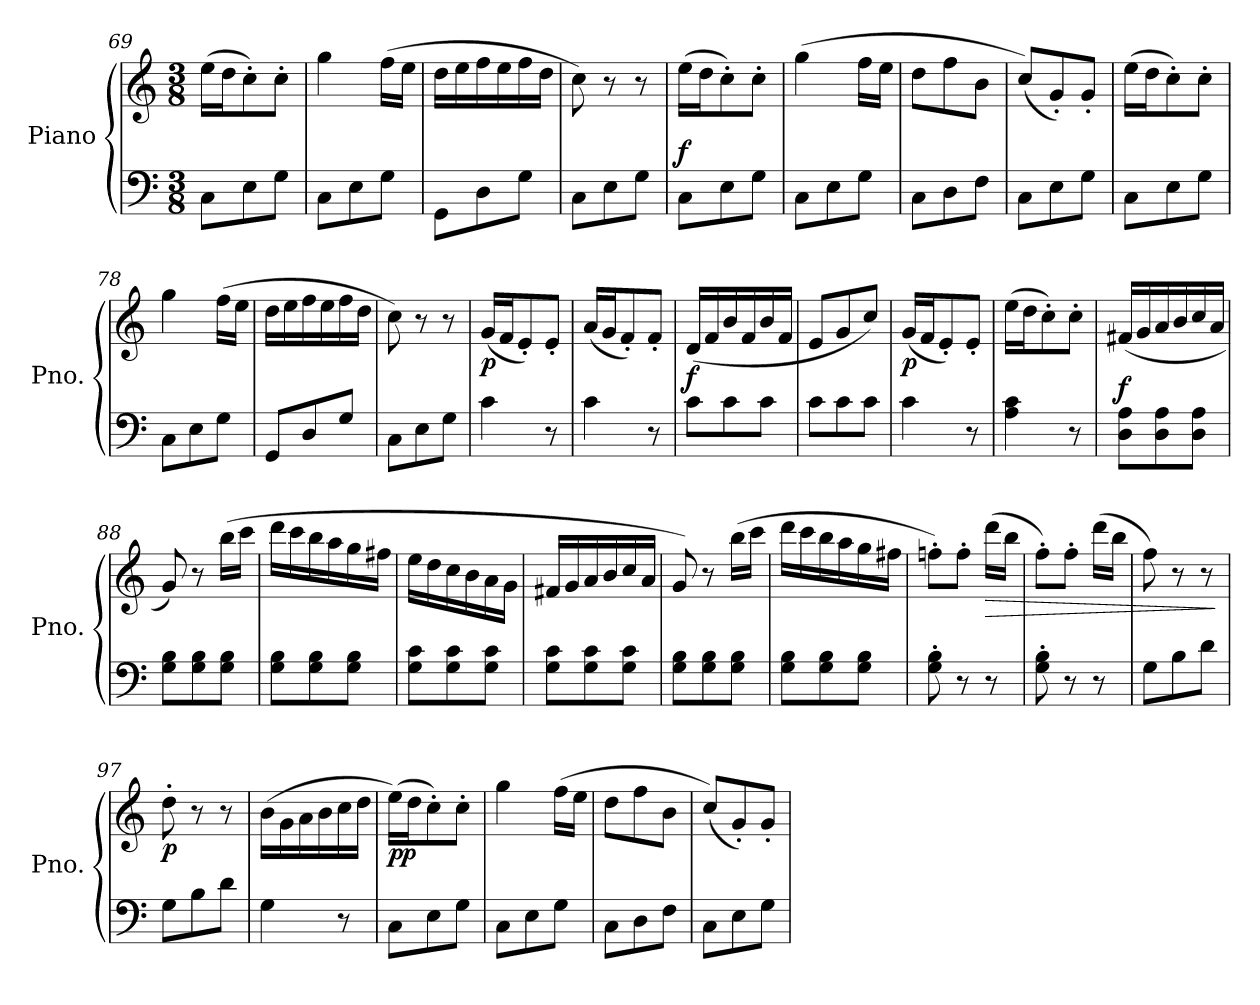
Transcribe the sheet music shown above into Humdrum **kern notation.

**kern	**kern	**dynam
*part1	*part1	*part1
*staff2	*staff1	*staff1/2
*I"Piano	*	*
*I'Pno.	*	*
*clefF4	*clefG2	*
*k[]	*k[]	*
*M3/8	*M3/8	*
=69	=69	=69
8C\L	(16ee\LL	.
.	16dd\J	.
8E\	8cc'\)	.
8G\J	8cc'\J	.
=70	=70	=70
8C\L	4gg\	.
8E\	.	.
8G\J	(16ff\LL	.
.	16ee\JJ	.
=71	=71	=71
8GG\L	16dd\LL	.
.	16ee\	.
8D\	16ff\	.
.	16ee\	.
8G\J	16ff\	.
.	16dd\JJ	.
=72	=72	=72
8C\L	8cc\)	.
8E\	8r	.
8G\J	8r	.
=73	=73	=73
!	!	!LO:DY:a=2
8C\L	(16ee\LL	f
.	16dd\J	.
8E\	8cc'\)	.
8G\J	8cc'\J	.
=74	=74	=74
8C\L	(4gg\	.
8E\	.	.
8G\J	16ff\LL	.
.	16ee\JJ	.
!!LO:PB:g=z
=75	=75	=75
8C\L	8dd\L	.
8D\	8ff\	.
8F\J	8b\J	.
=76	=76	=76
8C\L	(8cc/L)	.
8E\	8g'/)	.
8G\J	8g'/J	.
=77	=77	=77
8C\L	(16ee\LL	.
.	16dd\J	.
8E\	8cc'\)	.
8G\J	8cc'\J	.
=78	=78	=78
8C\L	4gg\	.
8E\	.	.
8G\J	(16ff\LL	.
.	16ee\JJ	.
=79	=79	=79
8GG/L	16dd\LL	.
.	16ee\	.
8D/	16ff\	.
.	16ee\	.
8G/J	16ff\	.
.	16dd\JJ	.
=80	=80	=80
8C\L	8cc\)	.
8E\	8r	.
8G\J	8r	.
=81	=81	=81
!	!	!LO:DY:b
4c\	(16g/LL	p
.	16f/J	.
.	8e'/)	.
8r	8e'/J	.
=82	=82	=82
4c\	(16a/LL	.
.	16g/J	.
.	8f'/)	.
8r	8f'/J	.
=83	=83	=83
!	!	!LO:DY:b
8c\L	(16d/LL	f
.	16f/	.
8c\	16b/	.
.	16f/	.
8c\J	16b/	.
.	16f/JJ	.
=84	=84	=84
8c\L	8e/L	.
8c\	8g/	.
8c\J	8cc/J)	.
!!LO:LB:g=z
=85	=85	=85
!	!	!LO:DY:b
4c\	(16g/LL	p
.	16f/J	.
.	8e'/)	.
8r	8e'/J	.
=86	=86	=86
4A\ 4c\	(16ee\LL	.
.	16dd\J	.
.	8cc'\)	.
8r	8cc'\J	.
=87	=87	=87
!	!	!LO:DY:a=2
8D\ 8A\L	(16f#X/LL	f
.	16g/	.
8D\ 8A\	16a/	.
.	16b/	.
8D\ 8A\J	16cc/	.
.	16a/JJ	.
=88	=88	=88
8G\ 8B\L	8g/)	.
8G\ 8B\	8r	.
8G\ 8B\J	(16bb\LL	.
.	16ccc\JJ	.
=89	=89	=89
8G\ 8B\L	16ddd\LL	.
.	16ccc\	.
8G\ 8B\	16bb\	.
.	16aa\	.
8G\ 8B\J	16gg\	.
.	16ff#X\JJ	.
=90	=90	=90
8G\ 8c\L	16ee\LL	.
.	16dd\	.
8G\ 8c\	16cc\	.
.	16b\	.
8G\ 8c\J	16a\	.
.	16g\JJ	.
=91	=91	=91
8G\ 8c\L	16f#X/LL	.
.	16g/	.
8G\ 8c\	16a/	.
.	16b/	.
8G\ 8c\J	16cc/	.
.	16a/JJ	.
=92	=92	=92
8G\ 8B\L	8g/)	.
8G\ 8B\	8r	.
8G\ 8B\J	(16bb\LL	.
.	16ccc\JJ	.
!!LO:LB:g=z
=93	=93	=93
8G\ 8B\L	16ddd\LL	.
.	16ccc\	.
8G\ 8B\	16bb\	.
.	16aa\	.
8G\ 8B\J	16gg\	.
.	16ff#X\JJ	.
=94	=94	=94
8G\' 8B\'	8ffn'\L)	.
8r	8ff'\J	.
!	!	!LO:HP:b
8r	(16ddd\LL	>
.	16bb\JJ	.
=95	=95	=95
8G\' 8B\'	8ff'\L)	.
8r	8ff'\J	.
8r	(16ddd\LL	.
.	16bb\JJ	.
=96	=96	=96
8G\L	8ff\)	.
8B\	8r	.
8d\J	8r	.
.	.	]
=97	=97	=97
!	!	!LO:DY:b
8G\L	8dd'\	p
8B\	8r	.
8d\J	8r	.
=98	=98	=98
4G\	(16b\LL	.
.	16g\	.
.	16a\	.
.	16b\	.
8r	16cc\	.
.	16dd\JJ	.
=99	=99	=99
!	!	!LO:DY:b
8C\L	(16ee\LL)	pp
.	16dd\J	.
8E\	8cc'\)	.
8G\J	8cc'\J	.
=100	=100	=100
8C\L	4gg\	.
8E\	.	.
8G\J	(16ff\LL	.
.	16ee\JJ	.
=101	=101	=101
8C\L	8dd\L	.
8D\	8ff\	.
8F\J	8b\J	.
=102	=102	=102
8C\L	(8cc/L)	.
8E\	8g'/)	.
8G\J	8g'/J	.
=	=	=
*-	*-	*-
